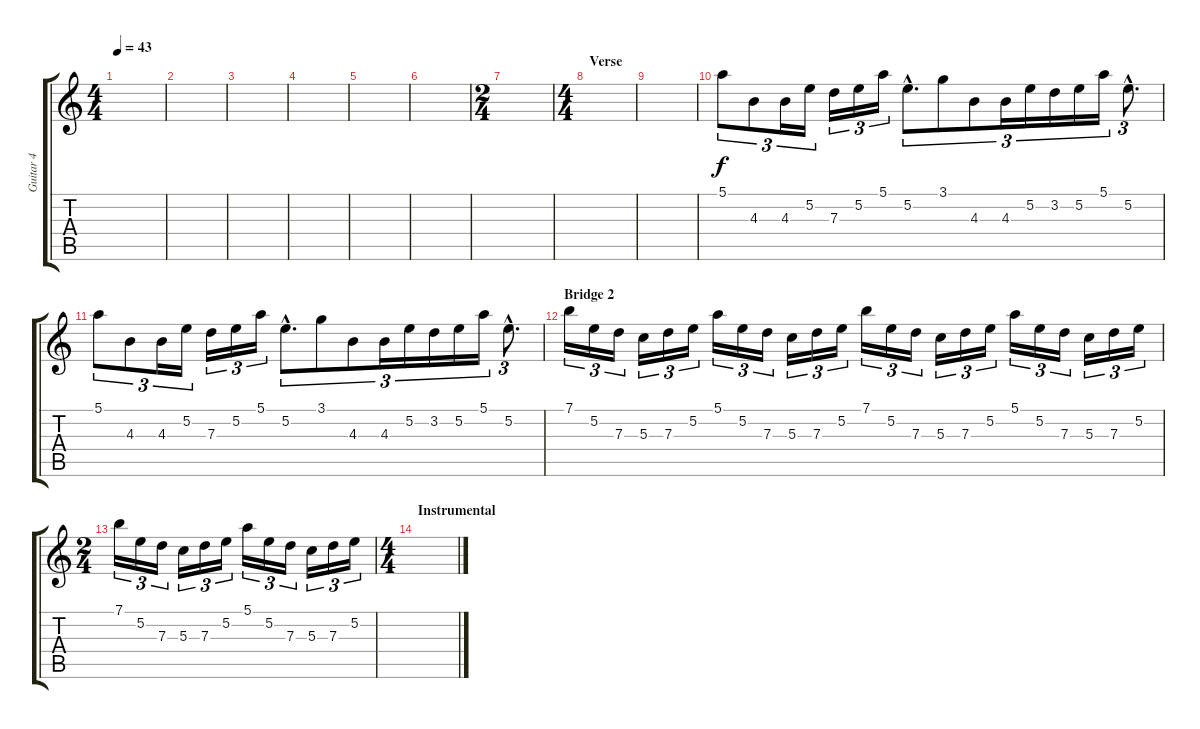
\track ("Guitar 4" "Guitar 4") {instrument acousticguitarnylon}
\staff {score tabs}
\tuning (E4 B3 G3 D3 A2 E2) {hide}
\ts (4 4)
\tempo 43
\clef g2
\ks c
|
|
|
|
|
|
\ts (2 4)
|
\ts (4 4)
\section ("" "Verse")
|
|
5.1.8{tu (3 2)} 4.3.8{tu (3 2)} 4.3.16{tu (3 2)} 5.2.16{tu (3 2)} 7.3.16{tu (3 2)} 5.2.16{tu (3 2)} 5.1.16{tu (3 2)} 5.2{hac}.8{d tu (3 2)} 3.1.8{tu (3 2)} 4.3.8{tu (3 2)} 4.3.16{tu (3 2)} 5.2.16{tu (3 2)} 3.2.16{tu (3 2)} 5.2.16{tu (3 2)} 5.1.16{tu (3 2)} 5.2{hac}.8{d tu (3 2)} |
5.1.8{tu (3 2)} 4.3.8{tu (3 2)} 4.3.16{tu (3 2)} 5.2.16{tu (3 2)} 7.3.16{tu (3 2)} 5.2.16{tu (3 2)} 5.1.16{tu (3 2)} 5.2{hac}.8{d tu (3 2)} 3.1.8{tu (3 2)} 4.3.8{tu (3 2)} 4.3.16{tu (3 2)} 5.2.16{tu (3 2)} 3.2.16{tu (3 2)} 5.2.16{tu (3 2)} 5.1.16{tu (3 2)} 5.2{hac}.8{d tu (3 2)} |
\section ("" "Bridge 2")
7.1.16{tu (3 2)} 5.2.16{tu (3 2)} 7.3.16{tu (3 2)} 5.3.16{tu (3 2)} 7.3.16{tu (3 2)} 5.2.16{tu (3 2)} 5.1.16{tu (3 2)} 5.2.16{tu (3 2)} 7.3.16{tu (3 2)} 5.3.16{tu (3 2)} 7.3.16{tu (3 2)} 5.2.16{tu (3 2)} 7.1.16{tu (3 2)} 5.2.16{tu (3 2)} 7.3.16{tu (3 2)} 5.3.16{tu (3 2)} 7.3.16{tu (3 2)} 5.2.16{tu (3 2)} 5.1.16{tu (3 2)} 5.2.16{tu (3 2)} 7.3.16{tu (3 2)} 5.3.16{tu (3 2)} 7.3.16{tu (3 2)} 5.2.16{tu (3 2)} |
\ts (2 4)
7.1.16{tu (3 2)} 5.2.16{tu (3 2)} 7.3.16{tu (3 2)} 5.3.16{tu (3 2)} 7.3.16{tu (3 2)} 5.2.16{tu (3 2)} 5.1.16{tu (3 2)} 5.2.16{tu (3 2)} 7.3.16{tu (3 2)} 5.3.16{tu (3 2)} 7.3.16{tu (3 2)} 5.2.16{tu (3 2)} |
\ts (4 4)
\section ("" "Instrumental")
